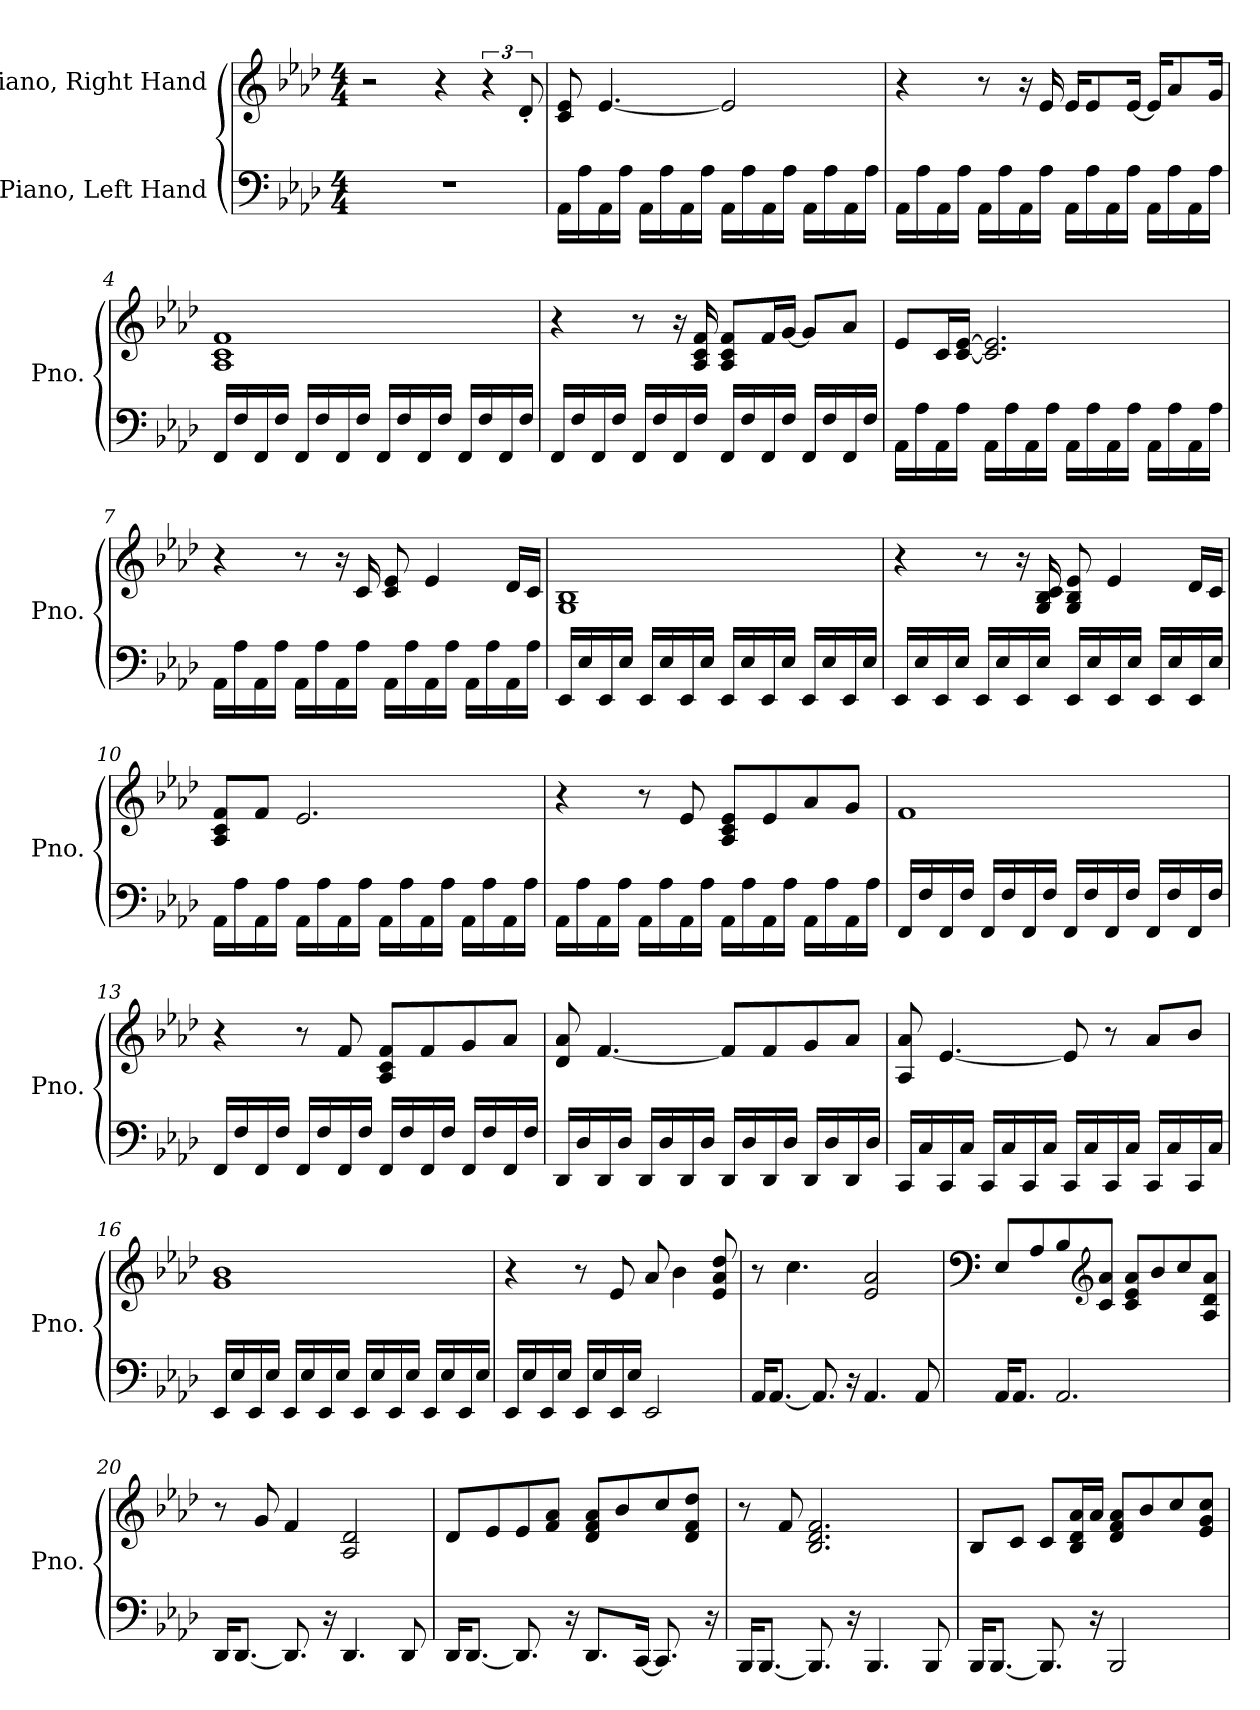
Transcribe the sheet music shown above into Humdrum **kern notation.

**kern	**kern
*part2	*part1
*staff2	*staff1
*I"Piano, Left Hand	*I"Piano, Right Hand
*I'Pno.	*I'Pno.
*clefF4	*clefG2
*k[b-e-a-d-]	*k[b-e-a-d-]
*M4/4	*M4/4
*MM80	*MM80
=1	=1
1r	2r
.	4r
.	6r
.	12d-'/
=2	=2
16AA-\LL	8c/ 8e-/
16A-\	.
16AA-\	[4.e-/
16A-\JJ	.
16AA-\LL	.
16A-\	.
16AA-\	.
16A-\JJ	.
16AA-\LL	2e-/]
16A-\	.
16AA-\	.
16A-\JJ	.
16AA-\LL	.
16A-\	.
16AA-\	.
16A-\JJ	.
!!LO:LB:g=z
=3	=3
16AA-\LL	4r
16A-\	.
16AA-\	.
16A-\JJ	.
16AA-\LL	8r
16A-\	.
16AA-\	16r
16A-\JJ	16e-/
16AA-\LL	16e-/KL
16A-\	8e-/
16AA-\	.
16A-\JJ	[16e-/Jk
16AA-\LL	16e-/KL]
16A-\	8a-/
16AA-\	.
16A-\JJ	16g/Jk
=4	=4
16FF/LL	1A- 1c 1f
16F/	.
16FF/	.
16F/JJ	.
16FF/LL	.
16F/	.
16FF/	.
16F/JJ	.
16FF/LL	.
16F/	.
16FF/	.
16F/JJ	.
16FF/LL	.
16F/	.
16FF/	.
16F/JJ	.
!!LO:LB:g=z
=5	=5
16FF/LL	4r
16F/	.
16FF/	.
16F/JJ	.
16FF/LL	8r
16F/	.
16FF/	16r
16F/JJ	16A-/ 16c/ 16f/
16FF/LL	8A-/ 8c/ 8f/L
16F/	.
16FF/	16f/L
16F/JJ	[16g/JJ
16FF/LL	8g/L]
16F/	.
16FF/	8a-/J
16F/JJ	.
=6	=6
16AA-\LL	8e-/L
16A-\	.
16AA-\	16c/L
16A-\JJ	[16c/ [16e-/JJ
16AA-\LL	2.c/] 2.e-/]
16A-\	.
16AA-\	.
16A-\JJ	.
16AA-\LL	.
16A-\	.
16AA-\	.
16A-\JJ	.
16AA-\LL	.
16A-\	.
16AA-\	.
16A-\JJ	.
!!LO:LB:g=z
=7	=7
16AA-\LL	4r
16A-\	.
16AA-\	.
16A-\JJ	.
16AA-\LL	8r
16A-\	.
16AA-\	16r
16A-\JJ	16c/
16AA-\LL	8c/ 8e-/
16A-\	.
16AA-\	4e-/
16A-\JJ	.
16AA-\LL	.
16A-\	.
16AA-\	16d-/LL
16A-\JJ	16c/JJ
=8	=8
16EE-/LL	1G 1B-
16E-/	.
16EE-/	.
16E-/JJ	.
16EE-/LL	.
16E-/	.
16EE-/	.
16E-/JJ	.
16EE-/LL	.
16E-/	.
16EE-/	.
16E-/JJ	.
16EE-/LL	.
16E-/	.
16EE-/	.
16E-/JJ	.
!!LO:LB:g=z
=9	=9
16EE-/LL	4r
16E-/	.
16EE-/	.
16E-/JJ	.
16EE-/LL	8r
16E-/	.
16EE-/	16r
16E-/JJ	16G/ 16B-/ 16c/
16EE-/LL	8G/ 8B-/ 8e-/
16E-/	.
16EE-/	4e-/
16E-/JJ	.
16EE-/LL	.
16E-/	.
16EE-/	16d-/LL
16E-/JJ	16c/JJ
=10	=10
16AA-\LL	8A-/ 8c/ 8f/L
16A-\	.
16AA-\	8f/J
16A-\JJ	.
16AA-\LL	2.e-/
16A-\	.
16AA-\	.
16A-\JJ	.
16AA-\LL	.
16A-\	.
16AA-\	.
16A-\JJ	.
16AA-\LL	.
16A-\	.
16AA-\	.
16A-\JJ	.
!!LO:LB:g=z
=11	=11
16AA-\LL	4r
16A-\	.
16AA-\	.
16A-\JJ	.
16AA-\LL	8r
16A-\	.
16AA-\	8e-/
16A-\JJ	.
16AA-\LL	8A-/ 8c/ 8e-/L
16A-\	.
16AA-\	8e-/
16A-\JJ	.
16AA-\LL	8a-/
16A-\	.
16AA-\	8g/J
16A-\JJ	.
=12	=12
16FF/LL	1f
16F/	.
16FF/	.
16F/JJ	.
16FF/LL	.
16F/	.
16FF/	.
16F/JJ	.
16FF/LL	.
16F/	.
16FF/	.
16F/JJ	.
16FF/LL	.
16F/	.
16FF/	.
16F/JJ	.
!!LO:PB:g=z
=13	=13
16FF/LL	4r
16F/	.
16FF/	.
16F/JJ	.
16FF/LL	8r
16F/	.
16FF/	8f/
16F/JJ	.
16FF/LL	8A-/ 8c/ 8f/L
16F/	.
16FF/	8f/
16F/JJ	.
16FF/LL	8g/
16F/	.
16FF/	8a-/J
16F/JJ	.
=14	=14
16DD-/LL	8d-/ 8a-/
16D-/	.
16DD-/	[4.f/
16D-/JJ	.
16DD-/LL	.
16D-/	.
16DD-/	.
16D-/JJ	.
16DD-/LL	8f/L]
16D-/	.
16DD-/	8f/
16D-/JJ	.
16DD-/LL	8g/
16D-/	.
16DD-/	8a-/J
16D-/JJ	.
!!LO:LB:g=z
=15	=15
16CC/LL	8A-/ 8a-/
16C/	.
16CC/	[4.e-/
16C/JJ	.
16CC/LL	.
16C/	.
16CC/	.
16C/JJ	.
16CC/LL	8e-/]
16C/	.
16CC/	8r
16C/JJ	.
16CC/LL	8a-/L
16C/	.
16CC/	8b-/J
16C/JJ	.
=16	=16
16EE-/LL	1g 1b-
16E-/	.
16EE-/	.
16E-/JJ	.
16EE-/LL	.
16E-/	.
16EE-/	.
16E-/JJ	.
16EE-/LL	.
16E-/	.
16EE-/	.
16E-/JJ	.
16EE-/LL	.
16E-/	.
16EE-/	.
16E-/JJ	.
!!LO:LB:g=z
=17	=17
16EE-/LL	4r
16E-/	.
16EE-/	.
16E-/JJ	.
16EE-/LL	8r
16E-/	.
16EE-/	8e-/
16E-/JJ	.
2EE-/	8a-/
.	4b-\
.	8e-/ 8a-/ 8dd-/
=18	=18
16AA-/KL	8r
[8.AA-/J	.
.	4.cc\
8.AA-/]	.
16r	.
4.AA-/	2e-/ 2a-/
8AA-/	.
=19	=19
*	*clefF4
16AA-/KL	8E-/L
8.AA-/J	.
.	8A-/
2.AA-/	8B-/
*	*clefG2
.	8c/ 8a-/J
.	8c/ 8e-/ 8a-/L
.	8b-/
.	8cc/
.	8A-/ 8d-/ 8a-/J
!!LO:LB:g=z
=20	=20
16DD-/KL	8r
[8.DD-/J	.
.	8g/
8.DD-/]	4f/
16r	.
4.DD-/	2A-/ 2d-/
8DD-/	.
=21	=21
16DD-/KL	8d-/L
[8.DD-/J	.
.	8e-/
8.DD-/]	8e-/
.	8f/ 8a-/J
16r	.
8.DD-/L	8d-/ 8f/ 8a-/L
.	8b-/
[16CC/Jk	.
8.CC/]	8cc/
.	8d-/ 8f/ 8dd-/J
16r	.
=22	=22
16BBB-/KL	8r
[8.BBB-/J	.
.	8f/
8.BBB-/]	2.B-/ 2.d-/ 2.f/
16r	.
4.BBB-/	.
8BBB-/	.
=23	=23
16BBB-/KL	8B-/L
[8.BBB-/J	.
.	8c/J
8.BBB-/]	8c/L
.	16B-/ 16d-/ 16a-/L
16r	16a-/JJ
2BBB-/	8d-/ 8f/ 8a-/L
.	8b-/
.	8cc/
.	8e-/ 8g/ 8cc/J
=	=
*-	*-
